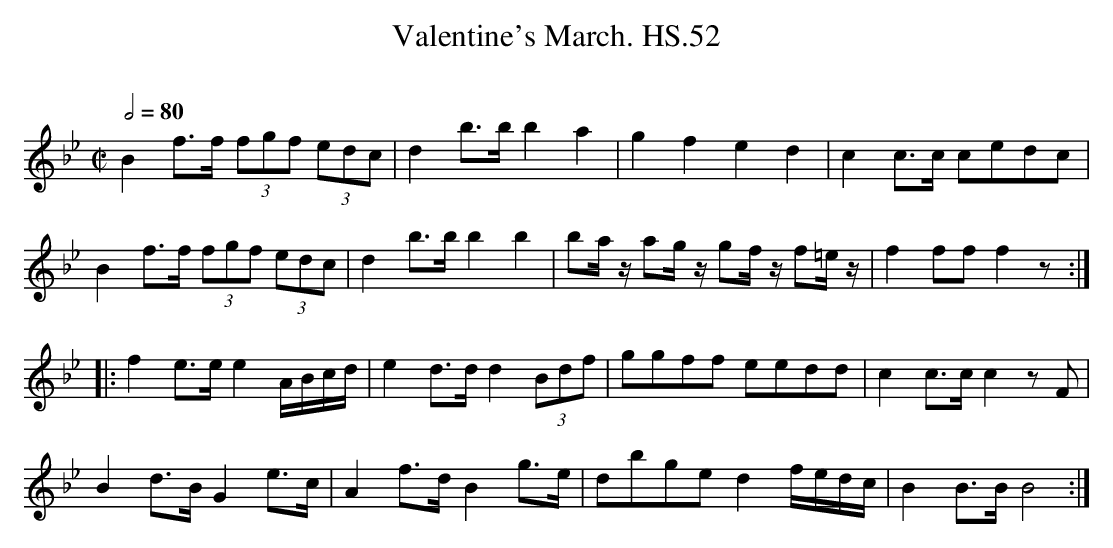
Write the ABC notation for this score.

X:1
T:Valentine's March. HS.52
M:C|
L:1/8
Q:1/2=80
O:
K:Bb
B2f>f (3fgf (3edc|d2b>bb2a2|g2f2e2d2|c2c>c cedc|
B2f>f (3fgf (3edc|d2b>bb2b2|ba/z/ ag/z/ gf/z/ f=e/z/|f2f?ff2z:|
|:f2e>ee2A/B/c/d/|e2d>dd2 (3Bdf|ggff eedd|c2c>cc2zF|
B2d>BG2e>c|A2f>dB2g>e|dbged2f/e/d/c/|B2B>BB4:|
